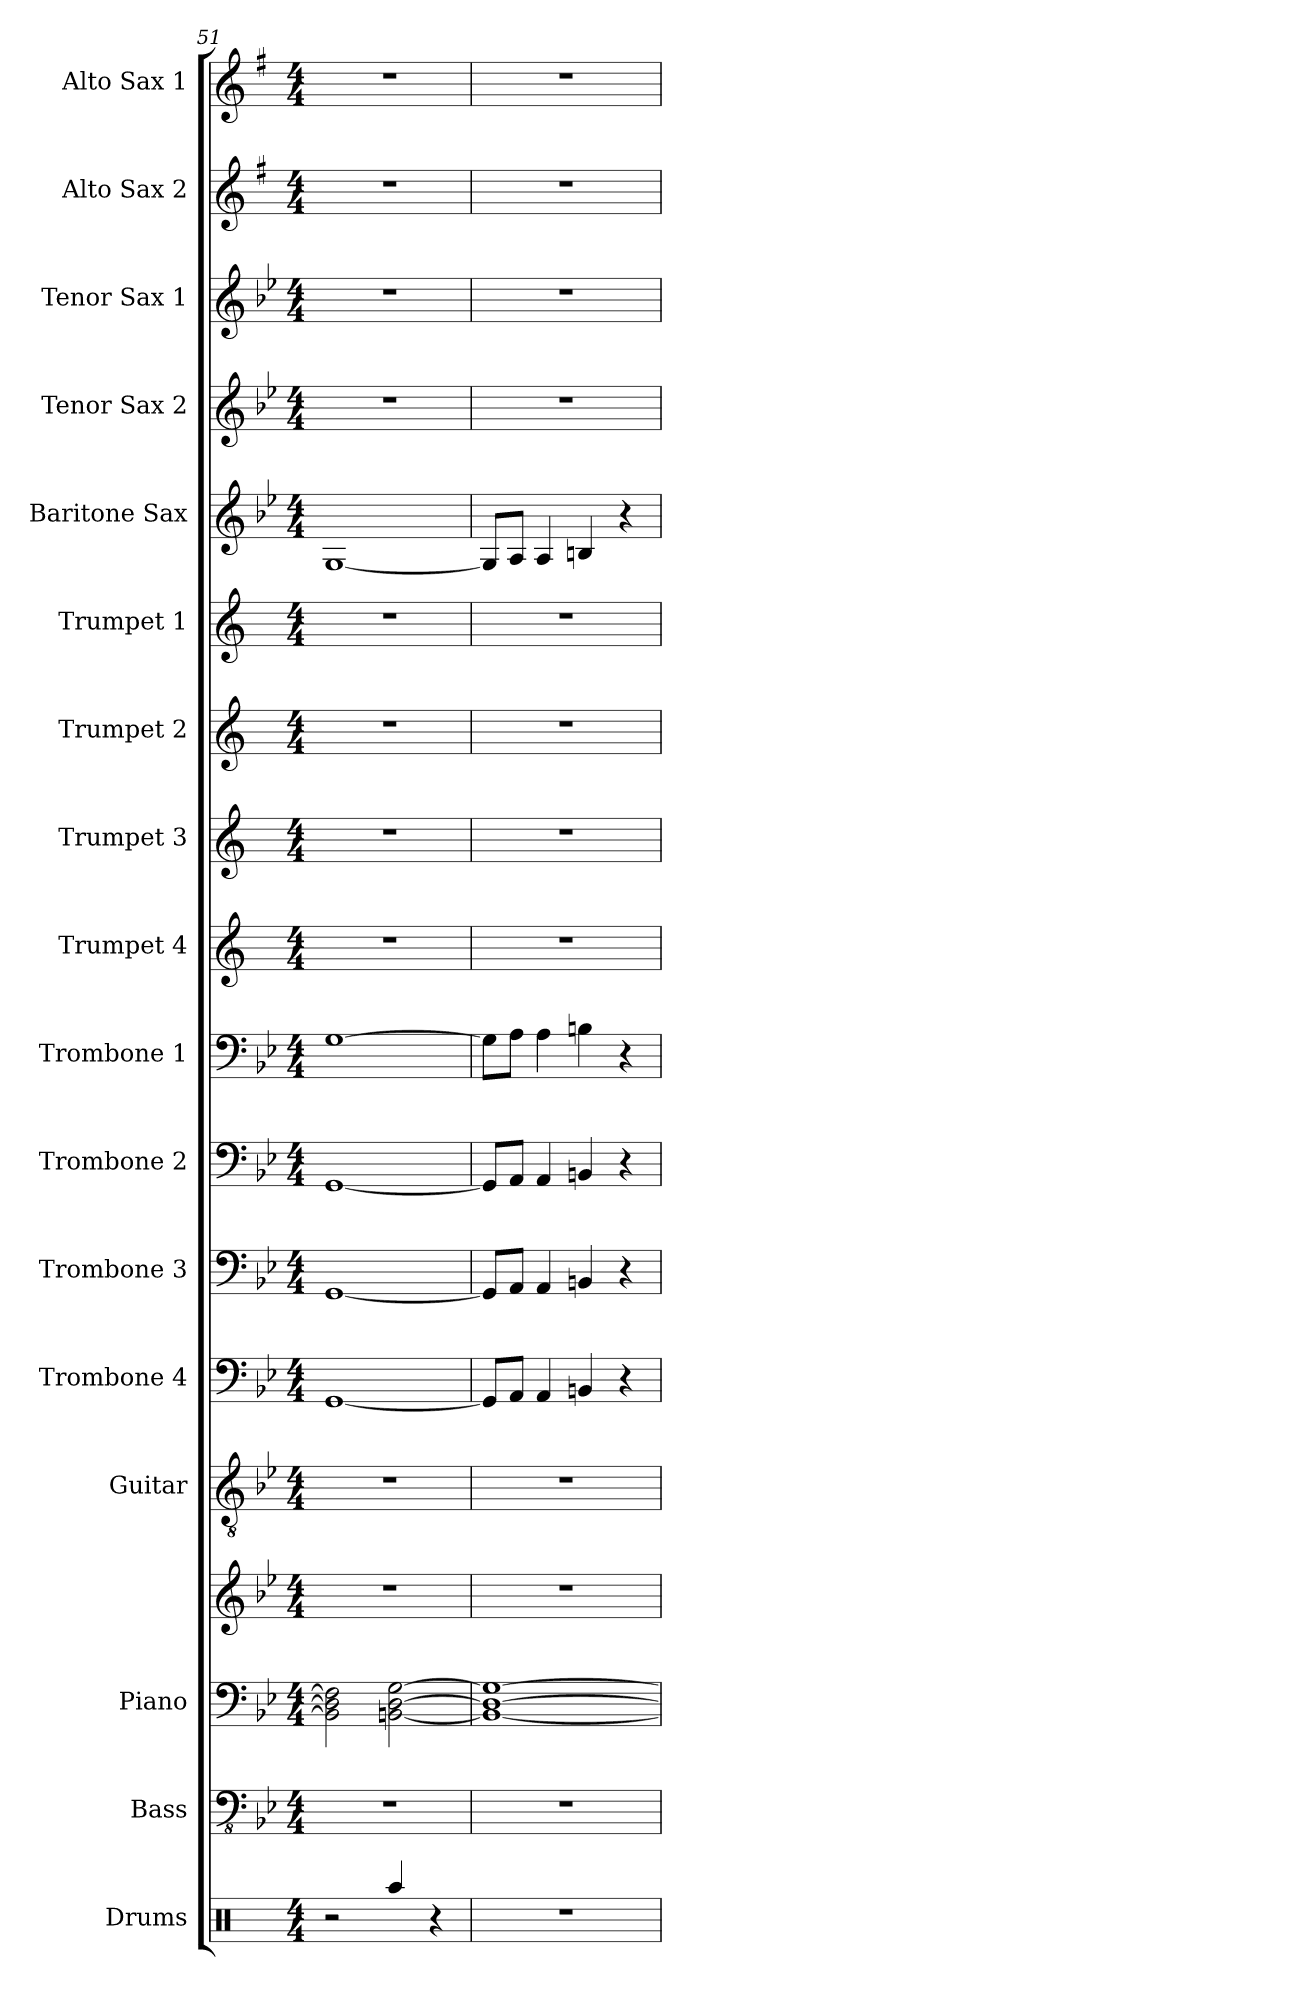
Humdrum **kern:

**kern	**kern	**kern	**kern	**kern	**kern	**kern	**kern	**kern	**kern	**kern	**kern	**kern	**kern	**kern	**kern	**kern	**kern
*part17	*part16	*part15	*part15	*part14	*part13	*part12	*part11	*part10	*part9	*part8	*part7	*part6	*part5	*part4	*part3	*part2	*part1
*staff18	*staff17	*staff16	*staff15	*staff14	*staff13	*staff12	*staff11	*staff10	*staff9	*staff8	*staff7	*staff6	*staff5	*staff4	*staff3	*staff2	*staff1
*I"Drums	*I"Bass	*I"Piano	*	*I"Guitar	*I"Trombone 4	*I"Trombone 3	*I"Trombone 2	*I"Trombone 1	*I"Trumpet 4	*I"Trumpet 3	*I"Trumpet 2	*I"Trumpet 1	*I"Baritone Sax	*I"Tenor Sax 2	*I"Tenor Sax 1	*I"Alto Sax 2	*I"Alto Sax 1
*I'Drums	*I'Bass	*I'Piano	*	*I'Gtr.	*I'Tbn. 4	*I'Tbn. 3	*I'Tbn. 2	*I'Tbn. 1	*I'Tpt. 4	*I'Tpt. 3	*I'Tpt. 2	*I'Tpt. 1	*I'Bari	*I'Tenor 2	*I'Tenor 1	*I'Alto 2	*I'Alto 1
*clefX	*clefFv4	*clefF4	*clefG2	*clefGv2	*clefF4	*clefF4	*clefF4	*clefF4	*clefG2	*clefG2	*clefG2	*clefG2	*clefG2	*clefG2	*clefG2	*clefG2	*clefG2
*	*	*	*	*	*	*	*	*	*ITrd1c2	*ITrd1c2	*ITrd1c2	*ITrd1c2	*ITrd12c21	*ITrd8c14	*ITrd8c14	*ITrd5c9	*ITrd5c9
*k[]	*k[b-e-]	*k[b-e-]	*k[b-e-]	*k[b-e-]	*k[b-e-]	*k[b-e-]	*k[b-e-]	*k[b-e-]	*k[b-e-]	*k[b-e-]	*k[b-e-]	*k[b-e-]	*k[b-e-]	*k[b-e-]	*k[b-e-]	*k[b-e-]	*k[b-e-]
*M4/4	*M4/4	*M4/4	*M4/4	*M4/4	*M4/4	*M4/4	*M4/4	*M4/4	*M4/4	*M4/4	*M4/4	*M4/4	*M4/4	*M4/4	*M4/4	*M4/4	*M4/4
=51	=51	=51	=51	=51	=51	=51	=51	=51	=51	=51	=51	=51	=51	=51	=51	=51	=51
2r	1r	2BB\] 2D\] 2F#\]	1r	1r	[1GG	[1GG	[1GG	[1G	1r	1r	1r	1r	[1GG	1r	1r	1r	1r
4Raa/	.	[2BBn\ [2D\ [2G\	.	.	.	.	.	.	.	.	.	.	.	.	.	.	.
4r	.	.	.	.	.	.	.	.	.	.	.	.	.	.	.	.	.
=52	=52	=52	=52	=52	=52	=52	=52	=52	=52	=52	=52	=52	=52	=52	=52	=52	=52
1r	1r	1BB_ 1D_ 1G_	1r	1r	8GG/L]	8GG/L]	8GG/L]	8G\L]	1r	1r	1r	1r	8GG/L]	1r	1r	1r	1r
.	.	.	.	.	8AA/J	8AA/J	8AA/J	8A\J	.	.	.	.	8AA/J	.	.	.	.
.	.	.	.	.	4AA/	4AA/	4AA/	4A\	.	.	.	.	4AA/	.	.	.	.
.	.	.	.	.	4BBn/	4BBn/	4BBn/	4Bn\	.	.	.	.	4BBn/	.	.	.	.
.	.	.	.	.	4r	4r	4r	4r	.	.	.	.	4r	.	.	.	.
=	=	=	=	=	=	=	=	=	=	=	=	=	=	=	=	=	=
*-	*-	*-	*-	*-	*-	*-	*-	*-	*-	*-	*-	*-	*-	*-	*-	*-	*-
